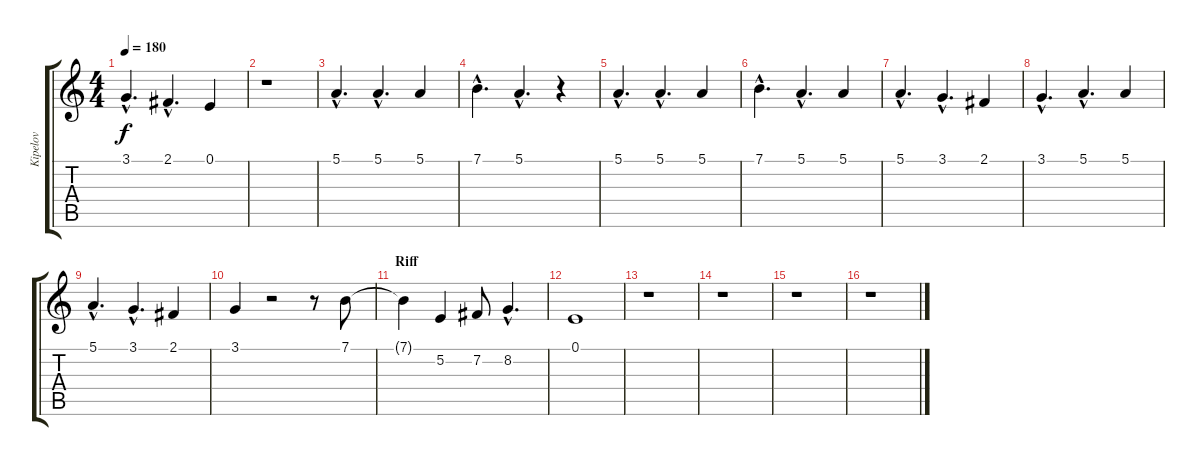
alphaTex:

\track ("Kipelov" "Kipelov") {instrument tenorsax}
\staff {score tabs}
\tuning (E4 B3 G3 D3 A2 E2) {hide}
\ts (4 4)
\tempo 180
\clef g2
\ks c
3.1{hac}.4{d dy f} 2.1{hac}.4{d} 0.1.4 |
r.1 |
5.1{hac}.4{d} 5.1{hac}.4{d} 5.1.4 |
7.1{hac}.4{d} 5.1{hac}.4{d} r.4 |
5.1{hac}.4{d} 5.1{hac}.4{d} 5.1.4 |
7.1{hac}.4{d} 5.1{hac}.4{d} 5.1.4 |
5.1{hac}.4{d} 3.1{hac}.4{d} 2.1.4 |
3.1{hac}.4{d} 5.1{hac}.4{d} 5.1.4 |
5.1{hac}.4{d} 3.1{hac}.4{d} 2.1.4 |
3.1.4 r.2 r.8 7.1.8 |
\section ("" "Riff")
7.1{t}.4 5.2.4 7.2.8 8.2{hac}.4{d} |
0.1.1 |
r.1 |
r.1 |
r.1 |
r.1
